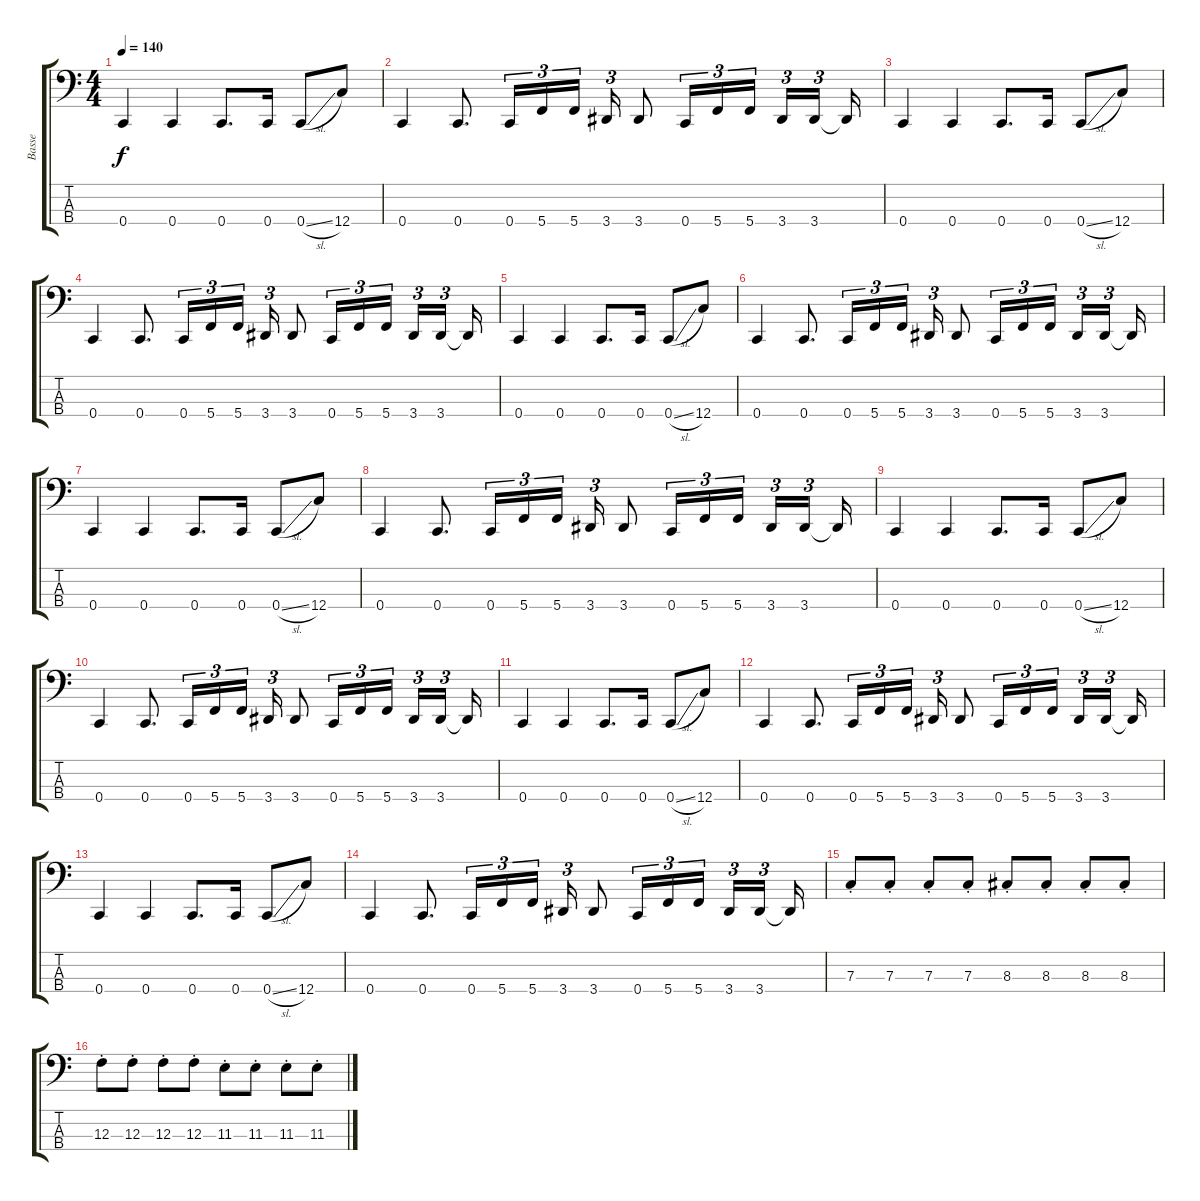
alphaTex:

\track ("Basse" "Basse") {instrument electricbasspick}
\staff {score tabs}
\tuning (Eb2 Bb1 F1 C1) {hide}
\ts (4 4)
\tempo 140
\clef f4
\ks c
0.4.4{dy f} 0.4.4 0.4.8{d} 0.4.16 0.4{sl}.8 12.4.8 |
0.4.4 0.4.8{d} 0.4.16{tu (3 2)} 5.4.16{tu (3 2)} 5.4.16{tu (3 2) beam splitsecondary} 3.4.16{tu (3 2)} 3.4.8 0.4.16{tu (3 2)} 5.4.16{tu (3 2)} 5.4.16{tu (3 2) beam splitsecondary} 3.4.16{tu (3 2)} 3.4.16{tu (3 2) beam splitsecondary} 3.4{t}.16 |
0.4.4 0.4.4 0.4.8{d} 0.4.16 0.4{sl}.8 12.4.8 |
0.4.4 0.4.8{d} 0.4.16{tu (3 2)} 5.4.16{tu (3 2)} 5.4.16{tu (3 2) beam splitsecondary} 3.4.16{tu (3 2)} 3.4.8 0.4.16{tu (3 2)} 5.4.16{tu (3 2)} 5.4.16{tu (3 2) beam splitsecondary} 3.4.16{tu (3 2)} 3.4.16{tu (3 2) beam splitsecondary} 3.4{t}.16 |
0.4.4 0.4.4 0.4.8{d} 0.4.16 0.4{sl}.8 12.4.8 |
0.4.4 0.4.8{d} 0.4.16{tu (3 2)} 5.4.16{tu (3 2)} 5.4.16{tu (3 2) beam splitsecondary} 3.4.16{tu (3 2)} 3.4.8 0.4.16{tu (3 2)} 5.4.16{tu (3 2)} 5.4.16{tu (3 2) beam splitsecondary} 3.4.16{tu (3 2)} 3.4.16{tu (3 2) beam splitsecondary} 3.4{t}.16 |
0.4.4 0.4.4 0.4.8{d} 0.4.16 0.4{sl}.8 12.4.8 |
0.4.4 0.4.8{d} 0.4.16{tu (3 2)} 5.4.16{tu (3 2)} 5.4.16{tu (3 2) beam splitsecondary} 3.4.16{tu (3 2)} 3.4.8 0.4.16{tu (3 2)} 5.4.16{tu (3 2)} 5.4.16{tu (3 2) beam splitsecondary} 3.4.16{tu (3 2)} 3.4.16{tu (3 2) beam splitsecondary} 3.4{t}.16 |
0.4.4 0.4.4 0.4.8{d} 0.4.16 0.4{sl}.8 12.4.8 |
0.4.4 0.4.8{d} 0.4.16{tu (3 2)} 5.4.16{tu (3 2)} 5.4.16{tu (3 2) beam splitsecondary} 3.4.16{tu (3 2)} 3.4.8 0.4.16{tu (3 2)} 5.4.16{tu (3 2)} 5.4.16{tu (3 2) beam splitsecondary} 3.4.16{tu (3 2)} 3.4.16{tu (3 2) beam splitsecondary} 3.4{t}.16 |
0.4.4 0.4.4 0.4.8{d} 0.4.16 0.4{sl}.8 12.4.8 |
0.4.4 0.4.8{d} 0.4.16{tu (3 2)} 5.4.16{tu (3 2)} 5.4.16{tu (3 2) beam splitsecondary} 3.4.16{tu (3 2)} 3.4.8 0.4.16{tu (3 2)} 5.4.16{tu (3 2)} 5.4.16{tu (3 2) beam splitsecondary} 3.4.16{tu (3 2)} 3.4.16{tu (3 2) beam splitsecondary} 3.4{t}.16 |
0.4.4 0.4.4 0.4.8{d} 0.4.16 0.4{sl}.8 12.4.8 |
0.4.4 0.4.8{d} 0.4.16{tu (3 2)} 5.4.16{tu (3 2)} 5.4.16{tu (3 2) beam splitsecondary} 3.4.16{tu (3 2)} 3.4.8 0.4.16{tu (3 2)} 5.4.16{tu (3 2)} 5.4.16{tu (3 2) beam splitsecondary} 3.4.16{tu (3 2)} 3.4.16{tu (3 2) beam splitsecondary} 3.4{t}.16 |
7.3{st}.8 7.3{st}.8 7.3{st}.8 7.3{st}.8 8.3{st}.8 8.3{st}.8 8.3{st}.8 8.3{st}.8 |
12.3{st}.8 12.3{st}.8 12.3{st}.8 12.3{st}.8 11.3{st}.8 11.3{st}.8 11.3{st}.8 11.3{st}.8
